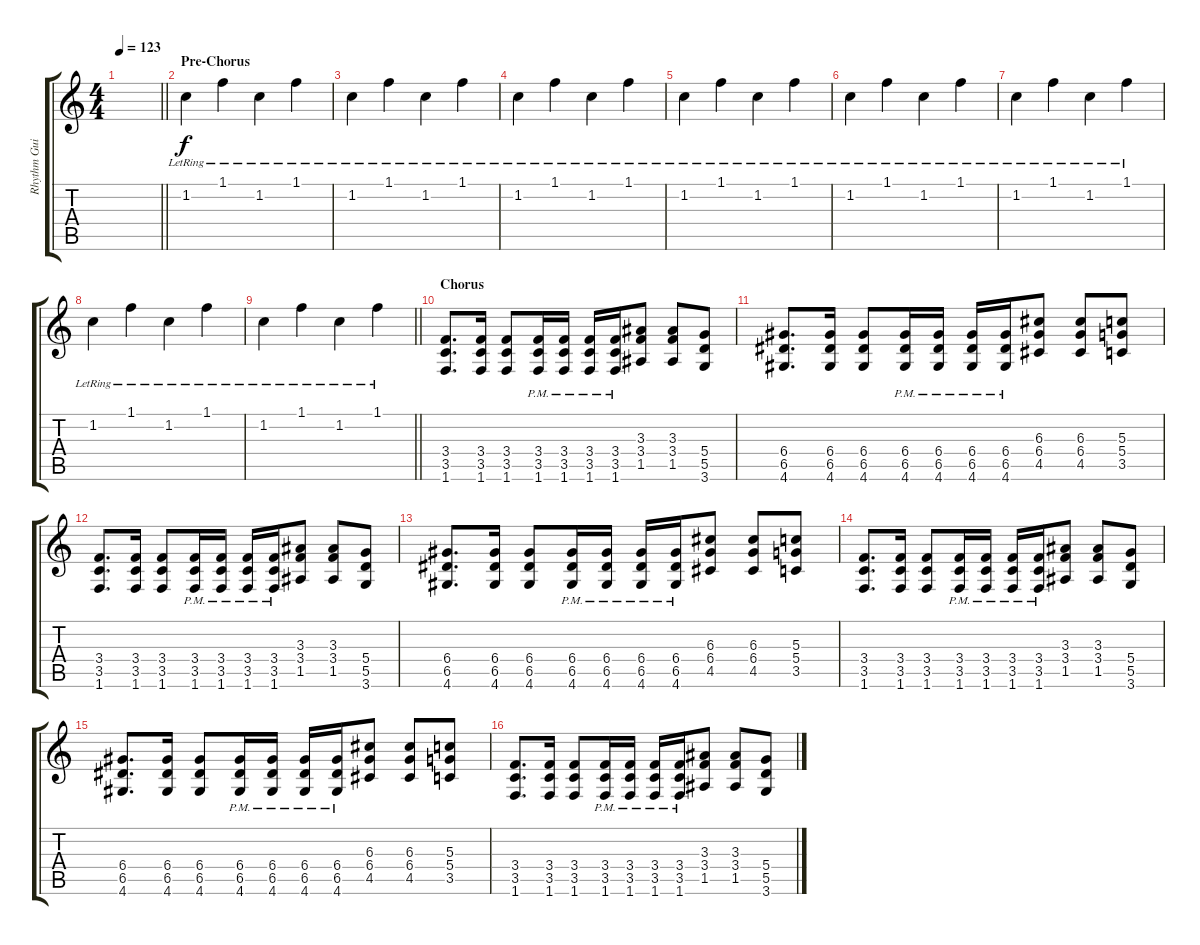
\track ("Rhythm Guitar" "Rhythm Gui") {instrument electricguitarclean}
\staff {score tabs}
\tuning (E4 B3 G3 D3 A2 E2) {hide}
\ts (4 4)
\tempo 123
\clef g2
\barLineRight lightlight
\ks c
|
\section ("" "Pre-Chorus")
1.2{lr}.4{instrument acousticguitarsteel} 1.1{lr}.4 1.2{lr}.4 1.1{lr}.4 |
1.2{lr}.4 1.1{lr}.4 1.2{lr}.4 1.1{lr}.4 |
1.2{lr}.4 1.1{lr}.4 1.2{lr}.4 1.1{lr}.4 |
1.2{lr}.4 1.1{lr}.4 1.2{lr}.4 1.1{lr}.4 |
1.2{lr}.4 1.1{lr}.4 1.2{lr}.4 1.1{lr}.4 |
1.2{lr}.4 1.1{lr}.4 1.2{lr}.4 1.1{lr}.4 |
1.2{lr}.4 1.1{lr}.4 1.2{lr}.4 1.1{lr}.4 |
\barLineRight lightlight
1.2{lr}.4 1.1{lr}.4 1.2{lr}.4 1.1{lr}.4 |
\section ("" "Chorus")
(3.4 3.5 1.6).8{d instrument distortionguitar} (3.4 3.5 1.6).16 (3.4 3.5 1.6).8 (3.4{pm} 3.5{pm} 1.6{pm}).16 (3.4{pm} 3.5{pm} 1.6{pm}).16 (3.4{pm} 3.5{pm} 1.6{pm}).16 (3.4{pm} 3.5{pm} 1.6{pm}).16 (3.3 3.4 1.5).8 (3.3 3.4 1.5).8 (5.4 5.5 3.6).8 |
(6.4 6.5 4.6).8{d} (6.4 6.5 4.6).16 (6.4 6.5 4.6).8 (6.4{pm} 6.5{pm} 4.6{pm}).16 (6.4{pm} 6.5{pm} 4.6{pm}).16 (6.4{pm} 6.5{pm} 4.6{pm}).16 (6.4{pm} 6.5{pm} 4.6{pm}).16 (6.3 6.4 4.5).8 (6.3 6.4 4.5).8 (5.3 5.4 3.5).8 |
(3.4 3.5 1.6).8{d} (3.4 3.5 1.6).16 (3.4 3.5 1.6).8 (3.4{pm} 3.5{pm} 1.6{pm}).16 (3.4{pm} 3.5{pm} 1.6{pm}).16 (3.4{pm} 3.5{pm} 1.6{pm}).16 (3.4{pm} 3.5{pm} 1.6{pm}).16 (3.3 3.4 1.5).8 (3.3 3.4 1.5).8 (5.4 5.5 3.6).8 |
(6.4 6.5 4.6).8{d} (6.4 6.5 4.6).16 (6.4 6.5 4.6).8 (6.4{pm} 6.5{pm} 4.6{pm}).16 (6.4{pm} 6.5{pm} 4.6{pm}).16 (6.4{pm} 6.5{pm} 4.6{pm}).16 (6.4{pm} 6.5{pm} 4.6{pm}).16 (6.3 6.4 4.5).8 (6.3 6.4 4.5).8 (5.3 5.4 3.5).8 |
(3.4 3.5 1.6).8{d} (3.4 3.5 1.6).16 (3.4 3.5 1.6).8 (3.4{pm} 3.5{pm} 1.6{pm}).16 (3.4{pm} 3.5{pm} 1.6{pm}).16 (3.4{pm} 3.5{pm} 1.6{pm}).16 (3.4{pm} 3.5{pm} 1.6{pm}).16 (3.3 3.4 1.5).8 (3.3 3.4 1.5).8 (5.4 5.5 3.6).8 |
(6.4 6.5 4.6).8{d} (6.4 6.5 4.6).16 (6.4 6.5 4.6).8 (6.4{pm} 6.5{pm} 4.6{pm}).16 (6.4{pm} 6.5{pm} 4.6{pm}).16 (6.4{pm} 6.5{pm} 4.6{pm}).16 (6.4{pm} 6.5{pm} 4.6{pm}).16 (6.3 6.4 4.5).8 (6.3 6.4 4.5).8 (5.3 5.4 3.5).8 |
(3.4 3.5 1.6).8{d} (3.4 3.5 1.6).16 (3.4 3.5 1.6).8 (3.4{pm} 3.5{pm} 1.6{pm}).16 (3.4{pm} 3.5{pm} 1.6{pm}).16 (3.4{pm} 3.5{pm} 1.6{pm}).16 (3.4{pm} 3.5{pm} 1.6{pm}).16 (3.3 3.4 1.5).8 (3.3 3.4 1.5).8 (5.4 5.5 3.6).8
